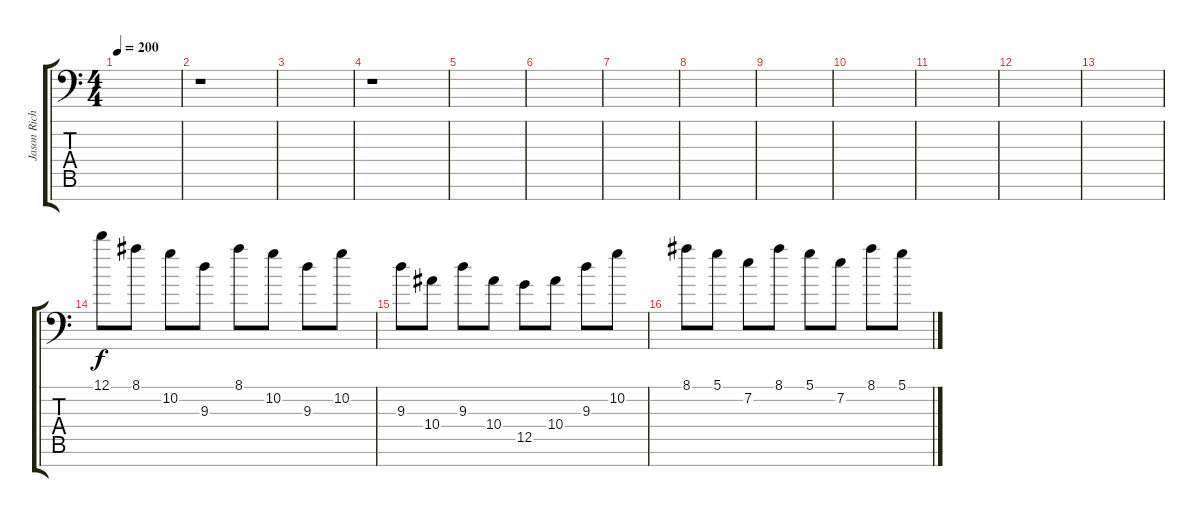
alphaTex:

\track ("Jason Richardson - lead guitar" "Jason Rich") {instrument distortionguitar}
\staff {score tabs}
\tuning (D4 A3 F3 C3 G2 D2 G1) {hide}
\ts (4 4)
\tempo 200
\clef f4
\ks c
|
r.1 |
|
r.1 |
|
|
|
|
|
|
|
|
|
12.1.8{balance 8} 8.1.8 10.2.8 9.3.8 8.1.8 10.2.8 9.3.8 10.2.8 |
9.3.8 10.4.8 9.3.8 10.4.8 12.5.8 10.4.8 9.3.8 10.2.8 |
8.1.8 5.1.8 7.2.8 8.1.8 5.1.8 7.2.8 8.1.8 5.1.8
